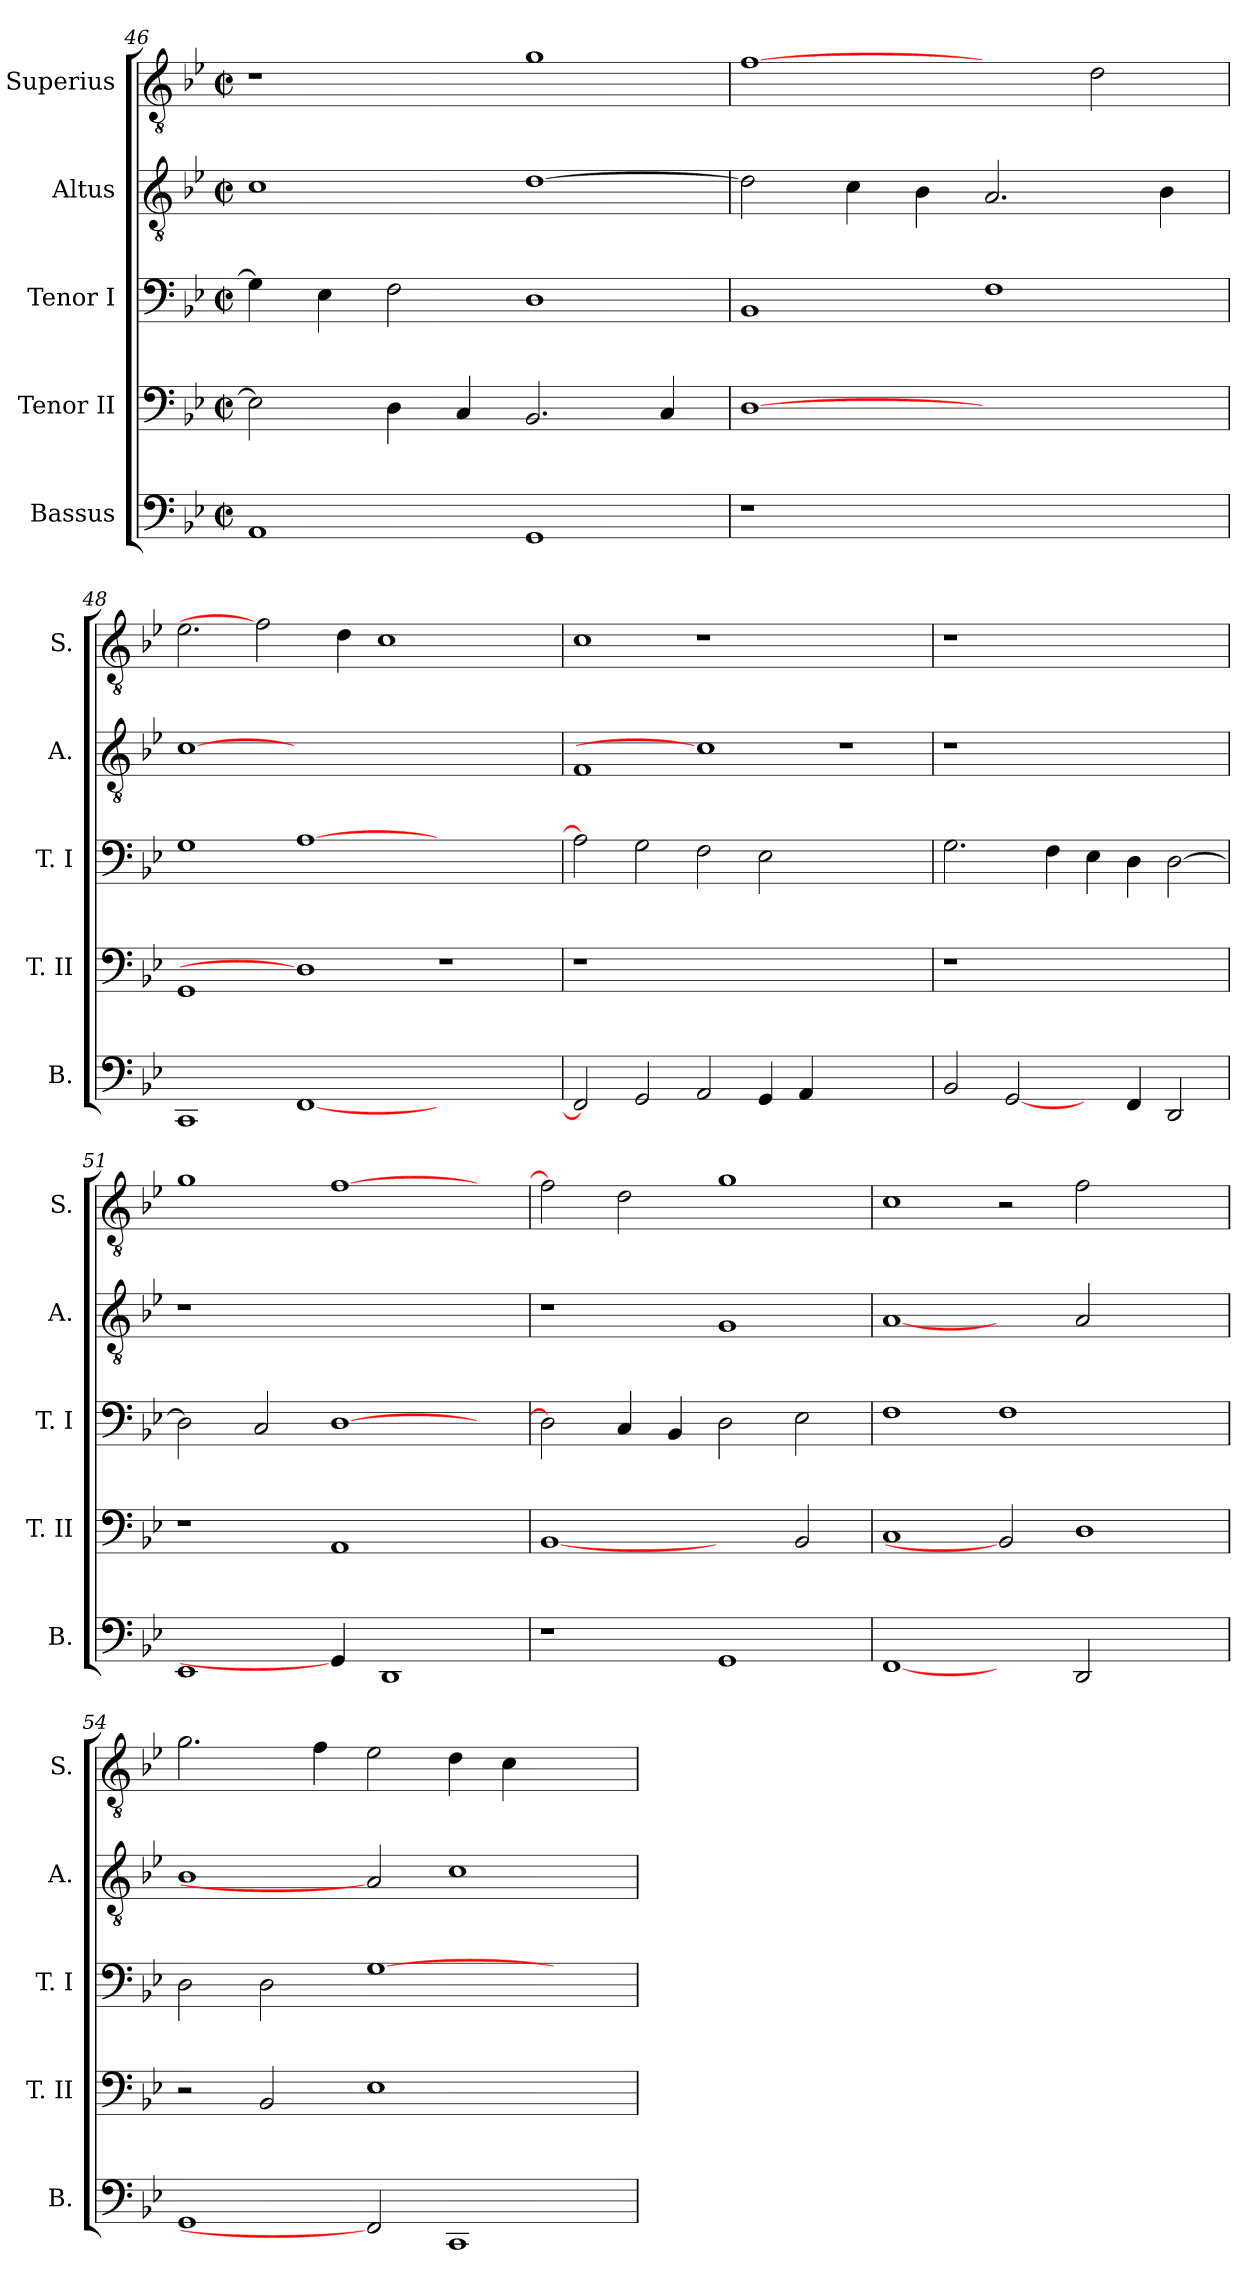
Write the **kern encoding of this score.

**kern	**kern	**kern	**kern	**kern
*part5	*part4	*part3	*part2	*part1
*staff5	*staff4	*staff3	*staff2	*staff1
*I"Bassus	*I"Tenor II	*I"Tenor I	*I"Altus	*I"Superius
*I'B.	*I'T. II	*I'T. I	*I'A.	*I'S.
*clefF4	*clefF4	*clefF4	*clefGv2	*clefGv2
*	*	*	*ITrd7c12	*ITrd7c12
*k[b-e-]	*k[b-e-]	*k[b-e-]	*k[b-e-]	*k[b-e-]
*B-:	*B-:	*B-:	*B-:	*B-:
*M2/2	*M2/2	*M2/2	*M2/2	*M2/2
*met(c|)	*met(c|)	*met(c|)	*met(c|)	*met(c|)
=46	=46	=46	=46	=46
1AAi	2E-i\]	4Gi\]	1Ci	1r
.	.	4E-i\	.	.
.	4Di\	2Fi\	.	.
.	4Ci/	.	.	.
1GGi	2.BB-i/	1Di	[>1Di	1Gi
.	4Ci/	.	.	.
=47	=47	=47	=47	=47
!LO:N:vis=1	!	!	!	!
1r	[1Di	1BB-i	2Di\]	[1Fi
.	.	.	4Ci\	.
.	.	.	4BB-i\	.
1ryy	1ryy	1Fi	2.AAi/	2ryy
.	.	.	.	2Di\
.	.	.	4BB-i\	.
!!LO:LB:g=z
=48	=48	=48	=48	=48
1CCi	1GGi	1Gi	[1Ci	2.E-i\
.	.	.	.	2Fi]
[<1FFi	1Di]	[>1Ai	0ryy	.
.	.	.	.	4Di\
.	.	.	.	1Ci
1ryy	1r	1ryy	.	.
.	.	.	.	2ryy
=49	=49	=49	=49	=49
!	!LO:N:vis=1	!	!	!
2FFi/]	1r	2Ai\]	1FFi	1Ci
2GGi/	.	2Gi\	.	.
2AAi/	0ryy	2Fi\	1Ci]	1r
4GGi/	.	2E-i\	.	.
4AAi/	.	.	.	.
1ryy	.	1ryy	1r	1ryy
=50	=50	=50	=50	=50
!	!LO:N:vis=1	!	!LO:N:vis=1	!LO:N:vis=1
2BB-i/	1r	2.Gi\	1r	1r
[2GGi/	.	.	.	.
.	.	4Fi\	.	.
4ryy	1ryy	4E-i\	1ryy	1ryy
4FFi/	.	4Di\	.	.
2DDi/	.	[>2Di\	.	.
=51	=51	=51	=51	=51
!	!	!	!LO:N:vis=1	!
1EE-i	1r	2Di\]	1r	1Gi
.	.	2Ci/	.	.
4GGi/]	1AAi	[>1Di	1ryy	[>1Fi
1DDi	.	.	.	.
.	4ryy	4ryy	4ryy	4ryy
=52	=52	=52	=52	=52
1r	[1BB-i	2Di\]	1r	2Fi\]
.	.	4Ci/	.	2Di\
.	.	4BB-i/	.	.
1GGi	2ryy	2Di\	1GGi	1Gi
.	2BB-i/	2E-i\	.	.
!!LO:PB:g=z
=53	=53	=53	=53	=53
[1FFi	1Ci	1Fi	[1AAi	1Ci
2ryy	2BB-i]	1Fi	2ryy	2r
2DDi/	1Di	.	2AAi/	2Fi\
2ryy	.	2ryy	2ryy	2ryy
=54	=54	=54	=54	=54
1GGi	2r	2Di\	1BB-i	2.Gi\
.	2BB-i/	2Di\	.	.
.	.	.	.	4Fi\
2FFi]	1E-i	[>1Gi	2AAi]	2E-i\
1CCi	.	.	1Ci	4Di\
.	.	.	.	4Ci\
.	2ryy	2ryy	.	2ryy
=	=	=	=	=
*-	*-	*-	*-	*-
